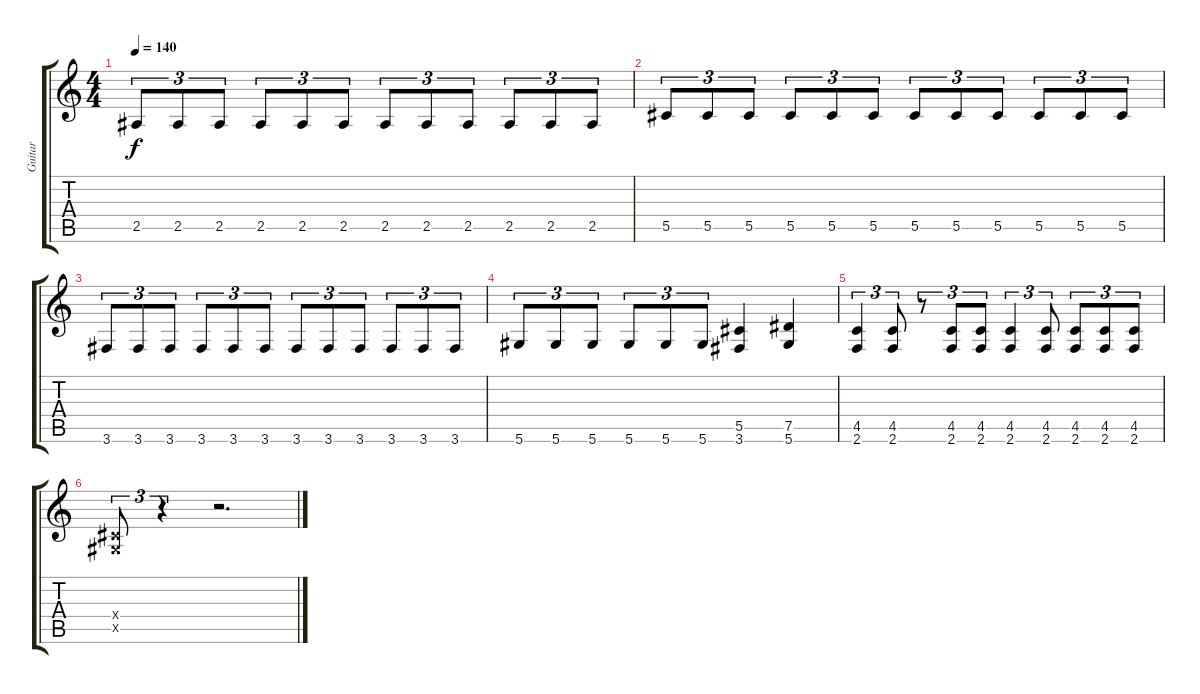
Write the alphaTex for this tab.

\track ("Guitar" "Guitar") {instrument distortionguitar}
\staff {score tabs}
\tuning (Eb4 Bb3 Gb3 Db3 Ab2 Eb2) {hide}
\ts (4 4)
\tempo 140
\clef g2
\ks c
2.5.8{tu (3 2) dy f} 2.5.8{tu (3 2)} 2.5.8{tu (3 2)} 2.5.8{tu (3 2)} 2.5.8{tu (3 2)} 2.5.8{tu (3 2)} 2.5.8{tu (3 2)} 2.5.8{tu (3 2)} 2.5.8{tu (3 2)} 2.5.8{tu (3 2)} 2.5.8{tu (3 2)} 2.5.8{tu (3 2)} |
5.5.8{tu (3 2)} 5.5.8{tu (3 2)} 5.5.8{tu (3 2)} 5.5.8{tu (3 2)} 5.5.8{tu (3 2)} 5.5.8{tu (3 2)} 5.5.8{tu (3 2)} 5.5.8{tu (3 2)} 5.5.8{tu (3 2)} 5.5.8{tu (3 2)} 5.5.8{tu (3 2)} 5.5.8{tu (3 2)} |
3.6.8{tu (3 2)} 3.6.8{tu (3 2)} 3.6.8{tu (3 2)} 3.6.8{tu (3 2)} 3.6.8{tu (3 2)} 3.6.8{tu (3 2)} 3.6.8{tu (3 2)} 3.6.8{tu (3 2)} 3.6.8{tu (3 2)} 3.6.8{tu (3 2)} 3.6.8{tu (3 2)} 3.6.8{tu (3 2)} |
5.6.8{tu (3 2)} 5.6.8{tu (3 2)} 5.6.8{tu (3 2)} 5.6.8{tu (3 2)} 5.6.8{tu (3 2)} 5.6.8{tu (3 2)} (5.5 3.6).4 (7.5 5.6).4 |
(4.5 2.6).4{tu (3 2)} (4.5 2.6).8{tu (3 2)} r.8{tu (3 2)} (4.5 2.6).8{tu (3 2)} (4.5 2.6).8{tu (3 2)} (4.5 2.6).4{tu (3 2)} (4.5 2.6).8{tu (3 2)} (4.5 2.6).8{tu (3 2)} (4.5 2.6).8{tu (3 2)} (4.5 2.6).8{tu (3 2)} |
(0.4{x} 0.5{x}).8{tu (3 2)} r.4{tu (3 2)} r.2{d}
